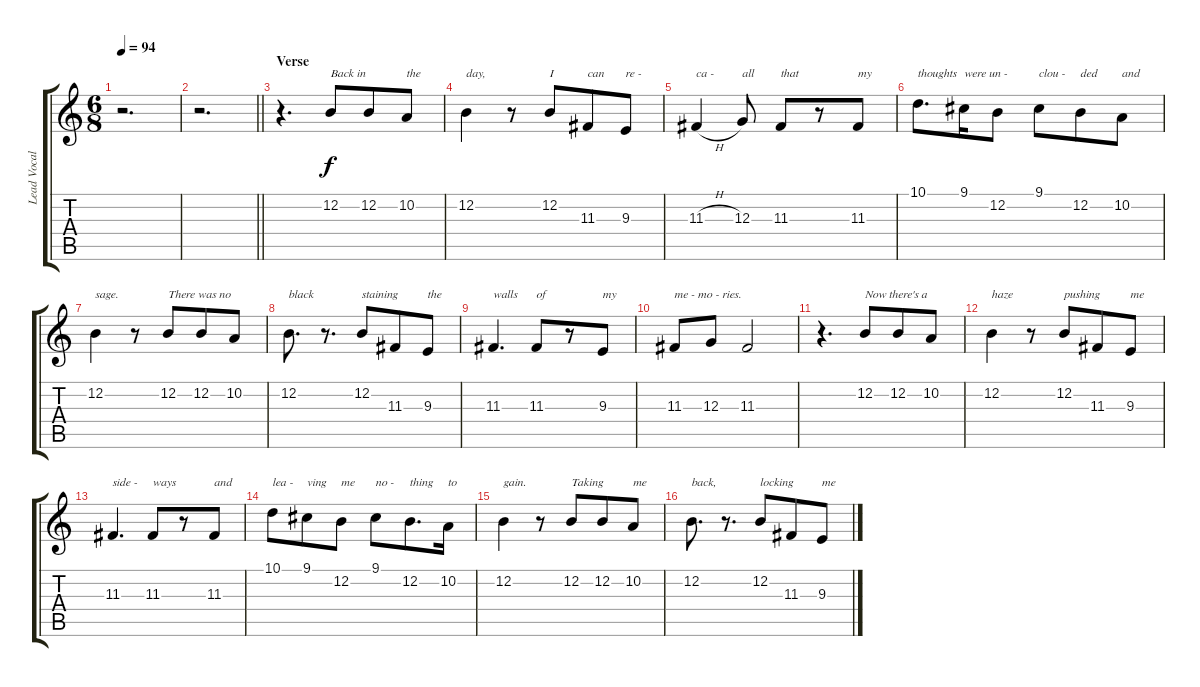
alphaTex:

\track ("Lead Vocal" "Lead Vocal") {instrument flute}
\staff {score tabs}
\tuning (E4 B3 G3 D3 A2 E2) {hide}
\ts (6 8)
\tempo 94
\clef g2
\ks c
r.2{d dy f} |
\barLineRight lightlight
r.2{d} |
\section ("" "Verse")
r.4{d} 12.2.8{txt "Back in"} 12.2.8 10.2.8{txt "the"} |
12.2.4{txt "day,"} r.8 12.2.8{txt "I"} 11.3.8{txt "can "} 9.3.8{txt "re -"} |
11.3{h}.4{txt "ca -"} 12.3.8{txt "all"} 11.3.8{txt "that"} r.8 11.3.8{txt "my"} |
10.1.8{d txt "thoughts"} 9.1.16{txt "were un -"} 12.2.8 9.1.8{txt "clou -"} 12.2.8{txt "ded"} 10.2.8{txt "and"} |
12.2.4{txt "sage."} r.8 12.2.8{txt "There was no"} 12.2.8 10.2.8 |
12.2.8{d txt "black"} r.8{d} 12.2.8{txt "staining"} 11.3.8 9.3.8{txt "the"} |
11.3.4{d txt "walls"} 11.3.8{txt "of"} r.8 9.3.8{txt "my"} |
11.3.8{txt "me - mo - ries."} 12.3.8 11.3.2 |
r.4{d} 12.2.8{txt "Now there's a"} 12.2.8 10.2.8 |
12.2.4{txt "haze"} r.8 12.2.8{txt "pushing"} 11.3.8 9.3.8{txt "me"} |
11.3.4{d txt "side -"} 11.3.8{txt "ways"} r.8 11.3.8{txt "and"} |
10.1.8{txt "lea -"} 9.1.8{txt "ving"} 12.2.8{txt "me"} 9.1.8{txt "no -"} 12.2.8{d txt "thing"} 10.2.16{txt "to"} |
12.2.4{txt "gain."} r.8 12.2.8{txt "Taking"} 12.2.8 10.2.8{txt "me"} |
12.2.8{d txt "back,"} r.8{d} 12.2.8{txt "locking"} 11.3.8 9.3.8{txt "me"}
